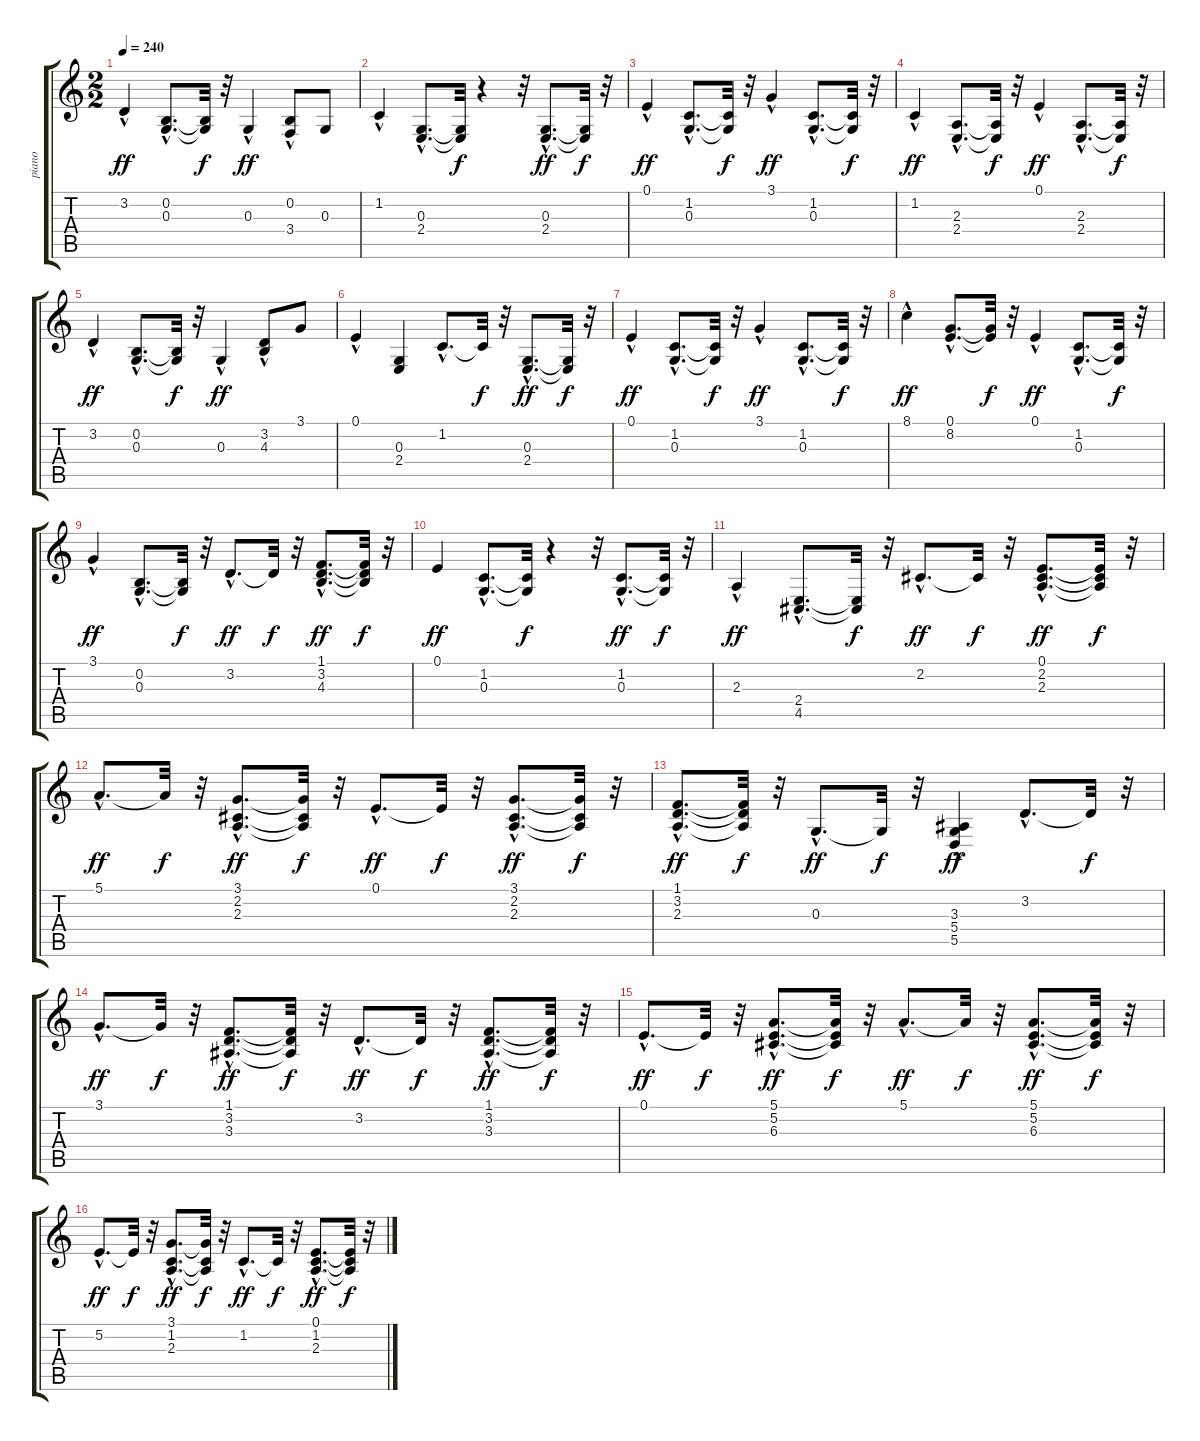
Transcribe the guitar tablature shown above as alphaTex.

\track ("piano" "piano") {instrument acousticgrandpiano}
\staff {score tabs}
\tuning (E4 B3 G3 D3 A2 E2) {hide}
\ts (2 2)
\tempo 240
\clef g2
\ks c
3.2{hac}.4{dy ff} (0.2{hac} 0.3{hac}).8{d} (0.2{t} 0.3{t}).32{dy f} r.32 0.3{hac}.4{dy ff} (0.2{hac} 3.4).8 0.3.8 |
1.2{hac}.4 (0.3{hac} 2.4{hac}).8{d} (0.3{t} 2.4{t}).32{dy f} r.4 r.32 (0.3{hac} 2.4{hac}).8{d dy ff} (0.3{t} 2.4{t}).32{dy f} r.32 |
0.1{hac}.4{dy ff} (1.2{hac} 0.3{hac}).8{d} (1.2{t} 0.3{t}).32{dy f} r.32 3.1{hac}.4{dy ff} (1.2{hac} 0.3{hac}).8{d} (1.2{t} 0.3{t}).32{dy f} r.32 |
1.2{hac}.4{dy ff} (2.3{hac} 2.4{hac}).8{d} (2.3{t} 2.4{t}).32{dy f} r.32 0.1{hac}.4{dy ff} (2.3{hac} 2.4{hac}).8{d} (2.3{t} 2.4{t}).32{dy f} r.32 |
3.2{hac}.4{dy ff} (0.2{hac} 0.3{hac}).8{d} (0.2{t} 0.3{t}).32{dy f} r.32 0.3{hac}.4{dy ff} (3.2{hac} 4.3{hac}).8 3.1.8 |
0.1{hac}.4 (0.3 2.4).4 1.2{hac}.8{d} 1.2{t}.32{dy f} r.32 (0.3{hac} 2.4{hac}).8{d dy ff} (0.3{t} 2.4{t}).32{dy f} r.32 |
0.1{hac}.4{dy ff} (1.2{hac} 0.3{hac}).8{d} (1.2{t} 0.3{t}).32{dy f} r.32 3.1{hac}.4{dy ff} (1.2{hac} 0.3{hac}).8{d} (1.2{t} 0.3{t}).32{dy f} r.32 |
8.1{hac}.4{dy ff} (0.1{hac} 8.2{hac}).8{d} (0.1{t} 8.2{t}).32{dy f} r.32 0.1{hac}.4{dy ff} (1.2{hac} 0.3{hac}).8{d} (1.2{t} 0.3{t}).32{dy f} r.32 |
3.1{hac}.4{dy ff} (0.2{hac} 0.3{hac}).8{d} (0.2{t} 0.3{t}).32{dy f} r.32 3.2{hac}.8{d dy ff} 3.2{t}.32{dy f} r.32 (1.1{hac} 3.2{hac} 4.3{hac}).8{d dy ff} (1.1{t} 3.2{t} 4.3{t}).32{dy f} r.32 |
0.1.4{dy ff} (1.2{hac} 0.3{hac}).8{d} (1.2{t} 0.3{t}).32{dy f} r.4 r.32 (1.2{hac} 0.3{hac}).8{d dy ff} (1.2{t} 0.3{t}).32{dy f} r.32 |
2.3{hac}.4{dy ff} (2.4{hac} 4.5{hac}).8{d} (2.4{t} 4.5{t}).32{dy f} r.32 2.2{hac}.8{d dy ff} 2.2{t}.32{dy f} r.32 (0.1{hac} 2.2{hac} 2.3{hac}).8{d dy ff} (0.1{t} 2.2{t} 2.3{t}).32{dy f} r.32 |
5.1{hac}.8{d dy ff} 5.1{t}.32{dy f} r.32 (3.1{hac} 2.2{hac} 2.3{hac}).8{d dy ff} (3.1{t} 2.2{t} 2.3{t}).32{dy f} r.32 0.1{hac}.8{d dy ff} 0.1{t}.32{dy f} r.32 (3.1{hac} 2.2{hac} 2.3{hac}).8{d dy ff} (3.1{t} 2.2{t} 2.3{t}).32{dy f} r.32 |
(1.1{hac} 3.2{hac} 2.3{hac}).8{d dy ff} (1.1{t} 3.2{t} 2.3{t}).32{dy f} r.32 0.3{hac}.8{d dy ff} 0.3{t}.32{dy f} r.32 (3.3{hac} 5.4{hac} 5.5{hac}).4{dy ff} 3.2{hac}.8{d} 3.2{t}.32{dy f} r.32 |
3.1{hac}.8{d dy ff} 3.1{t}.32{dy f} r.32 (1.1{hac} 3.2{hac} 3.3{hac}).8{d dy ff} (1.1{t} 3.2{t} 3.3{t}).32{dy f} r.32 3.2{hac}.8{d dy ff} 3.2{t}.32{dy f} r.32 (1.1{hac} 3.2{hac} 3.3{hac}).8{d dy ff} (1.1{t} 3.2{t} 3.3{t}).32{dy f} r.32 |
0.1{hac}.8{d dy ff} 0.1{t}.32{dy f} r.32 (5.1{hac} 5.2{hac} 6.3{hac}).8{d dy ff} (5.1{t} 5.2{t} 6.3{t}).32{dy f} r.32 5.1{hac}.8{d dy ff} 5.1{t}.32{dy f} r.32 (5.1{hac} 5.2{hac} 6.3{hac}).8{d dy ff} (5.1{t} 5.2{t} 6.3{t}).32{dy f} r.32 |
5.2{hac}.8{d dy ff} 5.2{t}.32{dy f} r.32 (3.1{hac} 1.2{hac} 2.3{hac}).8{d dy ff} (3.1{t} 1.2{t} 2.3{t}).32{dy f} r.32 1.2{hac}.8{d dy ff} 1.2{t}.32{dy f} r.32 (0.1{hac} 1.2{hac} 2.3{hac}).8{d dy ff} (0.1{t} 1.2{t} 2.3{t}).32{dy f} r.32
